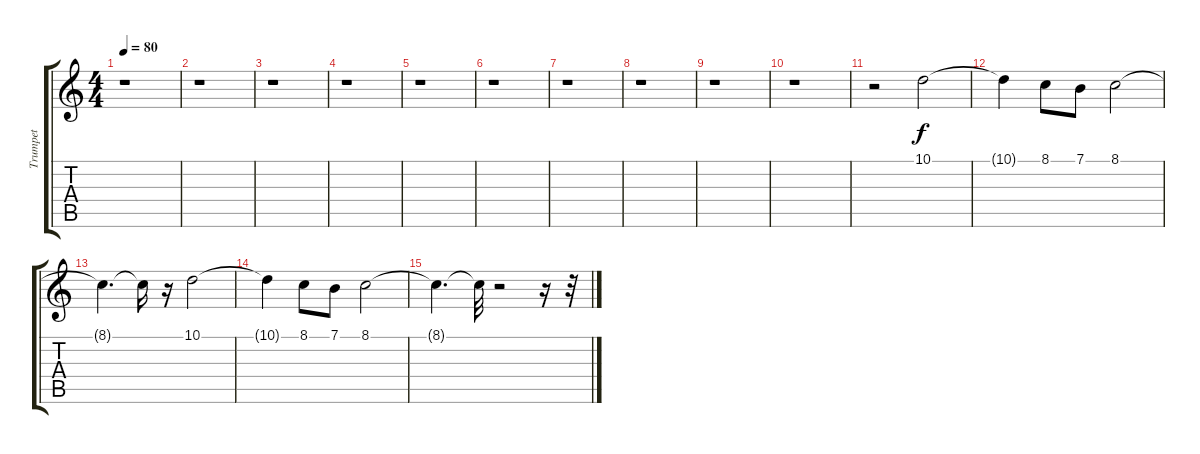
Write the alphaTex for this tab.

\track ("Trumpet" "Trumpet") {instrument trumpet}
\staff {score tabs}
\tuning (E4 B3 G3 D3 A2 E2) {hide}
\ts (4 4)
\tempo 80
\clef g2
\ks c
r.1{dy ff} |
r.1 |
r.1 |
r.1 |
r.1 |
r.1 |
r.1 |
r.1 |
r.1 |
r.1 |
r.2 10.1.2{dy f volume 11} |
10.1{t}.4 8.1.8{volume 11} 7.1.8 8.1.2 |
8.1{t}.4{d} 8.1{t}.16 r.16 10.1.2{volume 6} |
10.1{t}.4 8.1.8{volume 11} 7.1.8 8.1.2{volume 11} |
8.1{t}.4{d} 8.1{t}.32 r.2 r.16 r.32
